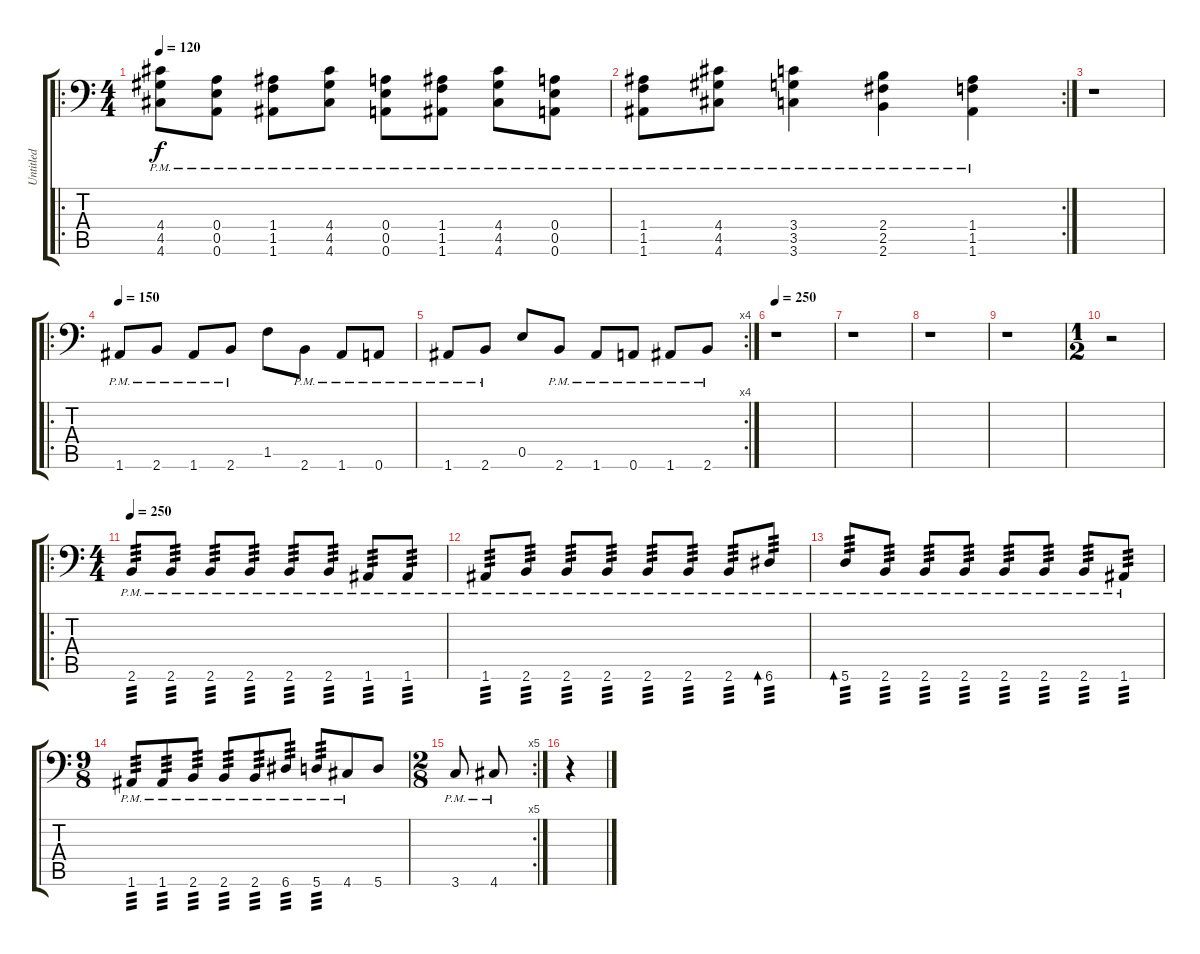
\track ("Untitled" "Untitled") {instrument distortionguitar}
\staff {score tabs}
\tuning (B3 Ab3 D3 A2 E2 A1) {hide}
\ro
\ts (4 4)
\tempo 120
\clef f4
\ks c
(4.4{pm} 4.5{pm} 4.6{pm}).8{dy f instrument distortionguitar} (0.4{pm} 0.5{pm} 0.6{pm}).8 (1.4{pm} 1.5{pm} 1.6{pm}).8 (4.4{pm} 4.5{pm} 4.6{pm}).8 (0.4{pm} 0.5{pm} 0.6{pm}).8 (1.4{pm} 1.5{pm} 1.6{pm}).8 (4.4{pm} 4.5{pm} 4.6{pm}).8 (0.4{pm} 0.5{pm} 0.6{pm}).8 |
\rc 2
(1.4{pm} 1.5{pm} 1.6{pm}).8 (4.4{pm} 4.5{pm} 4.6{pm}).8 (3.4{pm} 3.5{pm} 3.6{pm}).4 (2.4{pm} 2.5{pm} 2.6{pm}).4 (1.4{pm} 1.5{pm} 1.6{pm}).4 |
r.1 |
\ro
\tempo 150
1.6{pm}.8 2.6{pm}.8 1.6{pm}.8 2.6{pm}.8 1.5.8 2.6{pm}.8 1.6{pm}.8 0.6{pm}.8 |
\rc 4
1.6{pm}.8 2.6{pm}.8 0.5.8 2.6{pm}.8 1.6{pm}.8 0.6{pm}.8 1.6{pm}.8 2.6{pm}.8 |
\tempo 250
r.1 |
r.1 |
r.1 |
r.1 |
\ts (1 2)
r.2 |
\ro
\ts (4 4)
\tempo 250
2.6{pm}.8{tp 3} 2.6{pm}.8{tp 3} 2.6{pm}.8{tp 3} 2.6{pm}.8{tp 3} 2.6{pm}.8{tp 3} 2.6{pm}.8{tp 3} 1.6{pm}.8{tp 3} 1.6{pm}.8{tp 3} |
1.6{pm}.8{tp 3} 2.6{pm}.8{tp 3} 2.6{pm}.8{tp 3} 2.6{pm}.8{tp 3} 2.6{pm}.8{tp 3} 2.6{pm}.8{tp 3} 2.6{pm}.8{tp 3} 6.6{pm}.8{bd 30 tp 3} |
5.6{pm}.8{bd 30 tp 3} 2.6{pm}.8{tp 3} 2.6{pm}.8{tp 3} 2.6{pm}.8{tp 3} 2.6{pm}.8{tp 3} 2.6{pm}.8{tp 3} 2.6{pm}.8{tp 3} 1.6{pm}.8{tp 3} |
\ts (9 8)
1.6{pm}.8{tp 3} 1.6{pm}.8{tp 3} 2.6{pm}.8{tp 3} 2.6{pm}.8{tp 3} 2.6{pm}.8{tp 3} 6.6{pm}.8{tp 3} 5.6{pm}.8{tp 3} 4.6{pm}.8 5.6.8 |
\rc 5
\ts (2 8)
3.6{pm}.8 4.6{pm}.8 |
r.4
